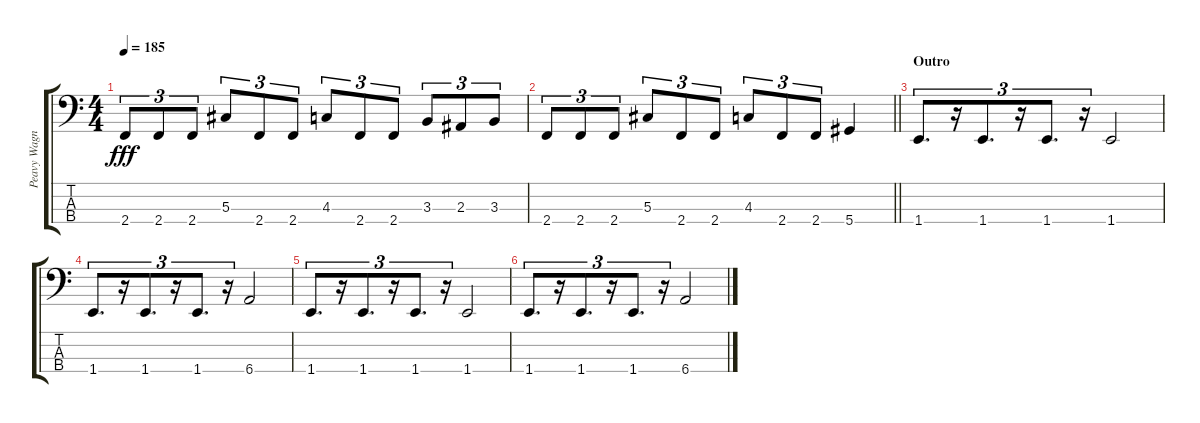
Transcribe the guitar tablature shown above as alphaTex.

\track ("Peavy Wagner (bass)" "Peavy Wagn") {instrument electricbassfinger}
\staff {score tabs}
\tuning (Gb2 Db2 Ab1 Eb1) {hide}
\ts (4 4)
\tempo 185
\clef f4
\ks c
2.4.8{tu (3 2) dy fff} 2.4.8{tu (3 2)} 2.4.8{tu (3 2)} 5.3.8{tu (3 2)} 2.4.8{tu (3 2)} 2.4.8{tu (3 2)} 4.3.8{tu (3 2)} 2.4.8{tu (3 2)} 2.4.8{tu (3 2)} 3.3.8{tu (3 2)} 2.3.8{tu (3 2)} 3.3.8{tu (3 2)} |
\barLineRight lightlight
2.4.8{tu (3 2)} 2.4.8{tu (3 2)} 2.4.8{tu (3 2)} 5.3.8{tu (3 2)} 2.4.8{tu (3 2)} 2.4.8{tu (3 2)} 4.3.8{tu (3 2)} 2.4.8{tu (3 2)} 2.4.8{tu (3 2)} 5.4.4 |
\section ("" "Outro")
1.4.8{d tu (3 2)} r.16{tu (3 2)} 1.4.8{d tu (3 2)} r.16{tu (3 2)} 1.4.8{d tu (3 2)} r.16{tu (3 2)} 1.4.2 |
1.4.8{d tu (3 2)} r.16{tu (3 2)} 1.4.8{d tu (3 2)} r.16{tu (3 2)} 1.4.8{d tu (3 2)} r.16{tu (3 2)} 6.4.2 |
1.4.8{d tu (3 2)} r.16{tu (3 2)} 1.4.8{d tu (3 2)} r.16{tu (3 2)} 1.4.8{d tu (3 2)} r.16{tu (3 2)} 1.4.2 |
1.4.8{d tu (3 2)} r.16{tu (3 2)} 1.4.8{d tu (3 2)} r.16{tu (3 2)} 1.4.8{d tu (3 2)} r.16{tu (3 2)} 6.4.2
